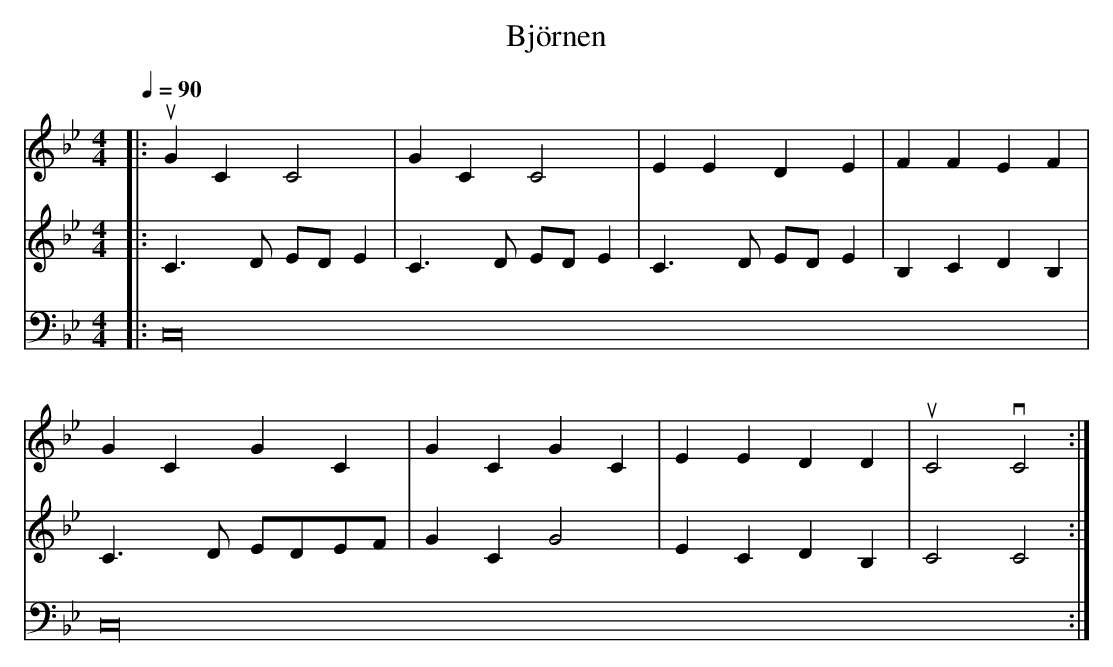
X:1
T: Björnen
M: 4/4
L: 1/4
Q: 90
K: Bb
[V:1] |: uGC C2 | GC C2 | EE DE | FF EF |
[V:2] |: C3/2D/2 E/2D/2 E | C3/2D/2 E/2D/2 E | C3/2D/2 E/2D/2 E | B,C DB, |
[V:3] |: C,16 |
[V:1] GC GC | GC GC | EE DD | uC2 vC2 :|]
[V:2] C3/2D/2 E/2D/2E/2F/2 | GC G2 | EC DB, | C2 C2 :|]
[V:3] C,16 :|]
